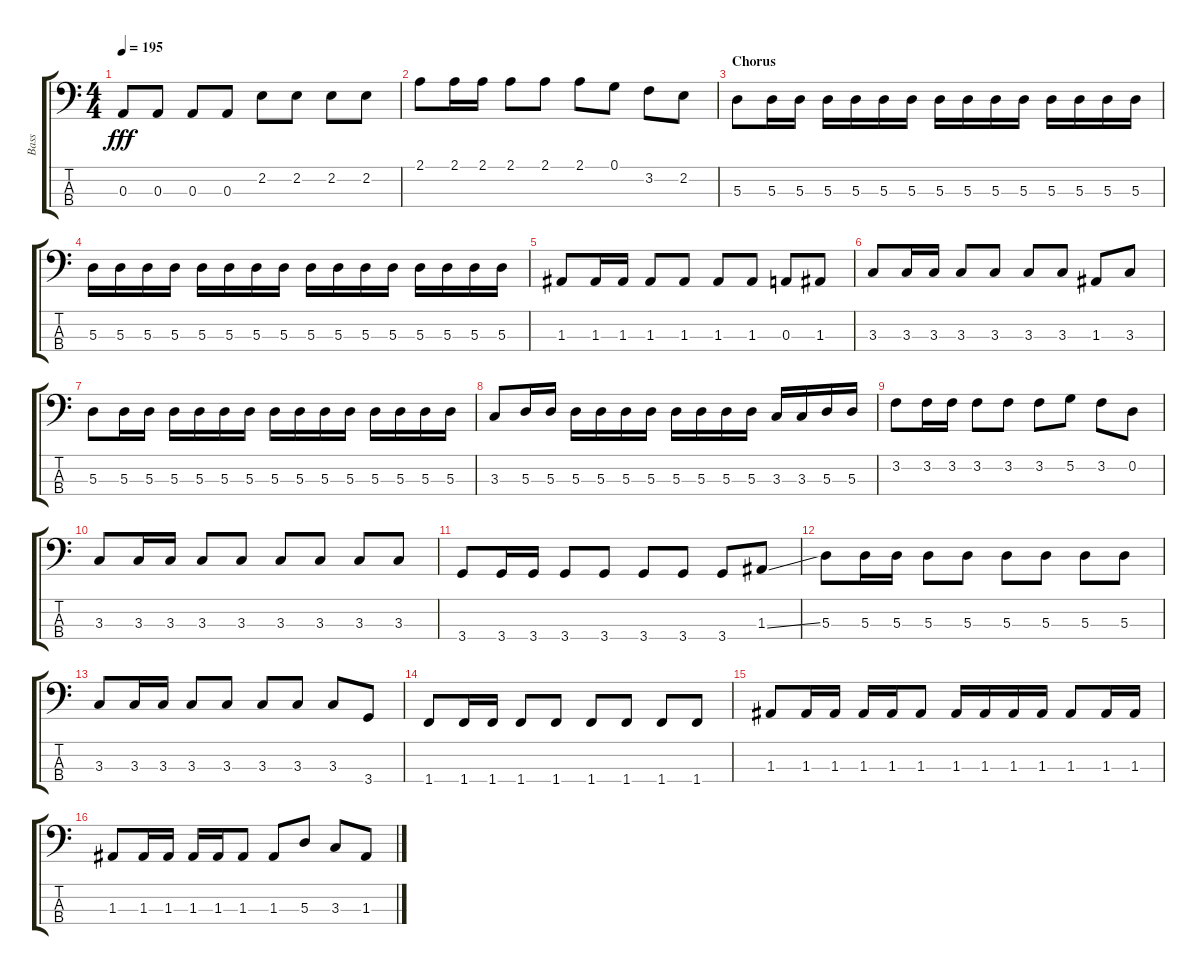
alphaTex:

\track ("Bass" "Bass") {instrument electricbassfinger}
\staff {score tabs}
\tuning (G2 D2 A1 E1) {hide}
\ts (4 4)
\tempo 195
\clef f4
\ks c
0.3.8{dy fff} 0.3.8 0.3.8 0.3.8 2.2.8 2.2.8 2.2.8 2.2.8 |
2.1.8 2.1.16 2.1.16 2.1.8 2.1.8 2.1.8 0.1.8 3.2.8 2.2.8 |
\section ("" "Chorus")
5.3.8 5.3.16 5.3.16 5.3.16 5.3.16 5.3.16 5.3.16 5.3.16 5.3.16 5.3.16 5.3.16 5.3.16 5.3.16 5.3.16 5.3.16 |
5.3.16 5.3.16 5.3.16 5.3.16 5.3.16 5.3.16 5.3.16 5.3.16 5.3.16 5.3.16 5.3.16 5.3.16 5.3.16 5.3.16 5.3.16 5.3.16 |
1.3.8 1.3.16 1.3.16 1.3.8 1.3.8 1.3.8 1.3.8 0.3.8 1.3.8 |
3.3.8 3.3.16 3.3.16 3.3.8 3.3.8 3.3.8 3.3.8 1.3.8 3.3.8 |
5.3.8 5.3.16 5.3.16 5.3.16 5.3.16 5.3.16 5.3.16 5.3.16 5.3.16 5.3.16 5.3.16 5.3.16 5.3.16 5.3.16 5.3.16 |
3.3.8 5.3.16 5.3.16 5.3.16 5.3.16 5.3.16 5.3.16 5.3.16 5.3.16 5.3.16 5.3.16 3.3.16 3.3.16 5.3.16 5.3.16 |
3.2.8 3.2.16 3.2.16 3.2.8 3.2.8 3.2.8 5.2.8 3.2.8 0.2.8 |
3.3.8 3.3.16 3.3.16 3.3.8 3.3.8 3.3.8 3.3.8 3.3.8 3.3.8 |
3.4.8 3.4.16 3.4.16 3.4.8 3.4.8 3.4.8 3.4.8 3.4.8 1.3{ss}.8 |
5.3.8 5.3.16 5.3.16 5.3.8 5.3.8 5.3.8 5.3.8 5.3.8 5.3.8 |
3.3.8 3.3.16 3.3.16 3.3.8 3.3.8 3.3.8 3.3.8 3.3.8 3.4.8 |
1.4.8 1.4.16 1.4.16 1.4.8 1.4.8 1.4.8 1.4.8 1.4.8 1.4.8 |
1.3.8 1.3.16 1.3.16 1.3.16 1.3.16 1.3.8 1.3.16 1.3.16 1.3.16 1.3.16 1.3.8 1.3.16 1.3.16 |
1.3.8 1.3.16 1.3.16 1.3.16 1.3.16 1.3.8 1.3.8 5.3.8 3.3.8 1.3.8
